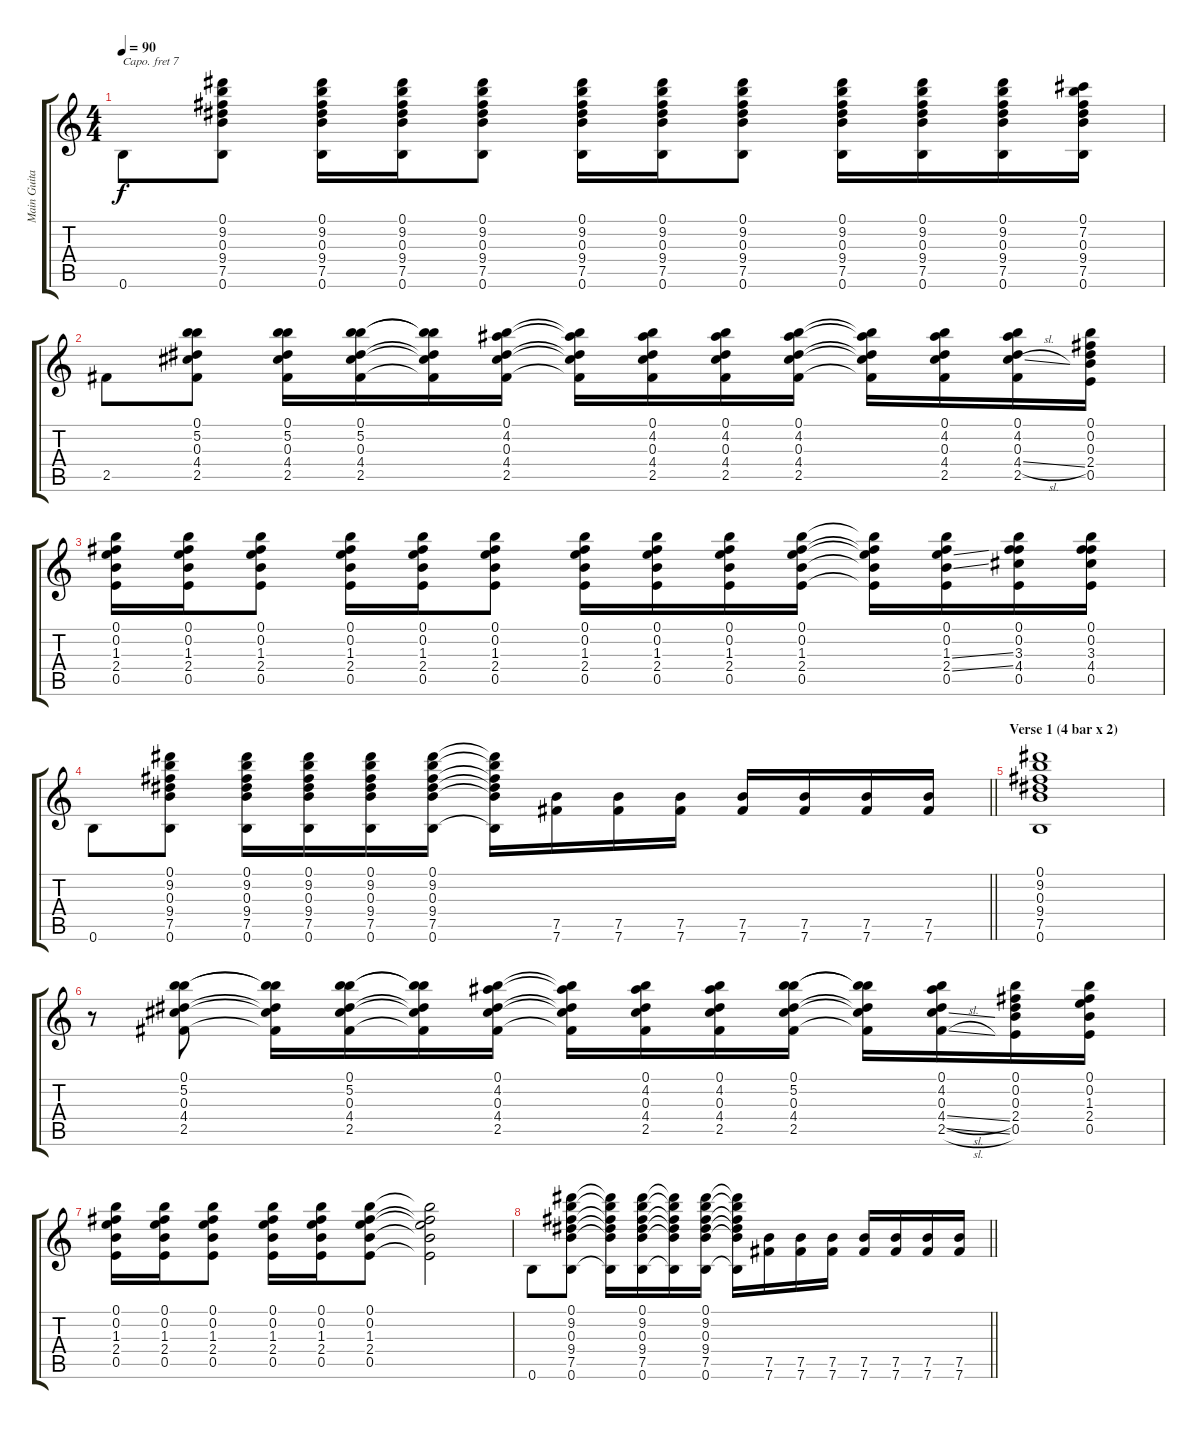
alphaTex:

\track ("Main Guitar" "Main Guita") {instrument electricguitarclean}
\staff {score tabs}
\capo 7
\tuning (E4 B3 Ab3 D3 A2 E2) {hide}
\ts (4 4)
\tempo 90
\clef g2
\ks c
0.6.8{dy f} (0.1 9.2 0.3 9.4 7.5 0.6).8 (0.1 9.2 0.3 9.4 7.5 0.6).16 (0.1 9.2 0.3 9.4 7.5 0.6).16 (0.1 9.2 0.3 9.4 7.5 0.6).8 (0.1 9.2 0.3 9.4 7.5 0.6).16 (0.1 9.2 0.3 9.4 7.5 0.6).16 (0.1 9.2 0.3 9.4 7.5 0.6).8 (0.1 9.2 0.3 9.4 7.5 0.6).16 (0.1 9.2 0.3 9.4 7.5 0.6).16 (0.1 9.2 0.3 9.4 7.5 0.6).16 (0.1 7.2 0.3 9.4 7.5 0.6).16 |
2.5.8 (0.1 5.2 0.3 4.4 2.5).8 (0.1 5.2 0.3 4.4 2.5).16 (0.1 5.2 0.3 4.4 2.5).16 (0.1{t} 5.2{t} 0.3{t} 4.4{t} 2.5{t}).16 (0.1 4.2 0.3 4.4 2.5).16 (0.1{t} 4.2{t} 0.3{t} 4.4{t} 2.5{t}).16 (0.1 4.2 0.3 4.4 2.5).16 (0.1 4.2 0.3 4.4 2.5).16 (0.1 4.2 0.3 4.4 2.5).16 (0.1{t} 4.2{t} 0.3{t} 4.4{t} 2.5{t}).16 (0.1 4.2 0.3 4.4 2.5).16 (0.1 4.2 0.3 4.4{sl} 2.5).16 (0.1 0.2 0.3 2.4 0.5).16 |
(0.1 0.2 1.3 2.4 0.5).16 (0.1 0.2 1.3 2.4 0.5).16 (0.1 0.2 1.3 2.4 0.5).8 (0.1 0.2 1.3 2.4 0.5).16 (0.1 0.2 1.3 2.4 0.5).16 (0.1 0.2 1.3 2.4 0.5).8 (0.1 0.2 1.3 2.4 0.5).16 (0.1 0.2 1.3 2.4 0.5).16 (0.1 0.2 1.3 2.4 0.5).16 (0.1 0.2 1.3 2.4 0.5).16 (0.1{t} 0.2{t} 1.3{t} 2.4{t} 0.5{t}).16 (0.1 0.2 1.3{ss} 2.4{ss} 0.5).16 (0.1 0.2 3.3 4.4 0.5).16 (0.1 0.2 3.3 4.4 0.5).16 |
\barLineRight lightlight
0.6.8 (0.1 9.2 0.3 9.4 7.5 0.6).8 (0.1 9.2 0.3 9.4 7.5 0.6).16 (0.1 9.2 0.3 9.4 7.5 0.6).16 (0.1 9.2 0.3 9.4 7.5 0.6).16 (0.1 9.2 0.3 9.4 7.5 0.6).16 (0.1{t} 9.2{t} 0.3{t} 9.4{t} 7.5{t} 0.6{t}).16 (7.5 7.6).16 (7.5 7.6).16 (7.5 7.6).16 (7.5 7.6).16 (7.5 7.6).16 (7.5 7.6).16 (7.5 7.6).16 |
\section ("" "Verse 1 (4 bar x 2)")
(0.1 9.2 0.3 9.4 7.5 0.6).1 |
r.8 (0.1 5.2 0.3 4.4 2.5).8 (0.1{t} 5.2{t} 0.3{t} 4.4{t} 2.5{t}).16 (0.1 5.2 0.3 4.4 2.5).16 (0.1{t} 5.2{t} 0.3{t} 4.4{t} 2.5{t}).16 (0.1 4.2 0.3 4.4 2.5).16 (0.1{t} 4.2{t} 0.3{t} 4.4{t} 2.5{t}).16 (0.1 4.2 0.3 4.4 2.5).16 (0.1 4.2 0.3 4.4 2.5).16 (0.1 5.2 0.3 4.4 2.5).16 (0.1{t} 5.2{t} 0.3{t} 4.4{t} 2.5{t}).16 (0.1 4.2 0.3 4.4{sl} 2.5{sl}).16 (0.1 0.2 0.3 2.4 0.5).16 (0.1 0.2 1.3 2.4 0.5).16 |
(0.1 0.2 1.3 2.4 0.5).16 (0.1 0.2 1.3 2.4 0.5).16 (0.1 0.2 1.3 2.4 0.5).8 (0.1 0.2 1.3 2.4 0.5).16 (0.1 0.2 1.3 2.4 0.5).16 (0.1 0.2 1.3 2.4 0.5).8 (0.1{t} 0.2{t} 1.3{t} 2.4{t} 0.5{t}).2 |
\barLineRight lightlight
0.6.8 (0.1 9.2 0.3 9.4 7.5 0.6).8 (0.1{t} 9.2{t} 0.3{t} 9.4{t} 7.5{t} 0.6{t}).16 (0.1 9.2 0.3 9.4 7.5 0.6).16 (0.1{t} 9.2{t} 0.3{t} 9.4{t} 7.5{t} 0.6{t}).16 (0.1 9.2 0.3 9.4 7.5 0.6).16 (0.1{t} 9.2{t} 0.3{t} 9.4{t} 7.5{t} 0.6{t}).16 (7.5 7.6).16 (7.5 7.6).16 (7.5 7.6).16 (7.5 7.6).16 (7.5 7.6).16 (7.5 7.6).16 (7.5 7.6).16
